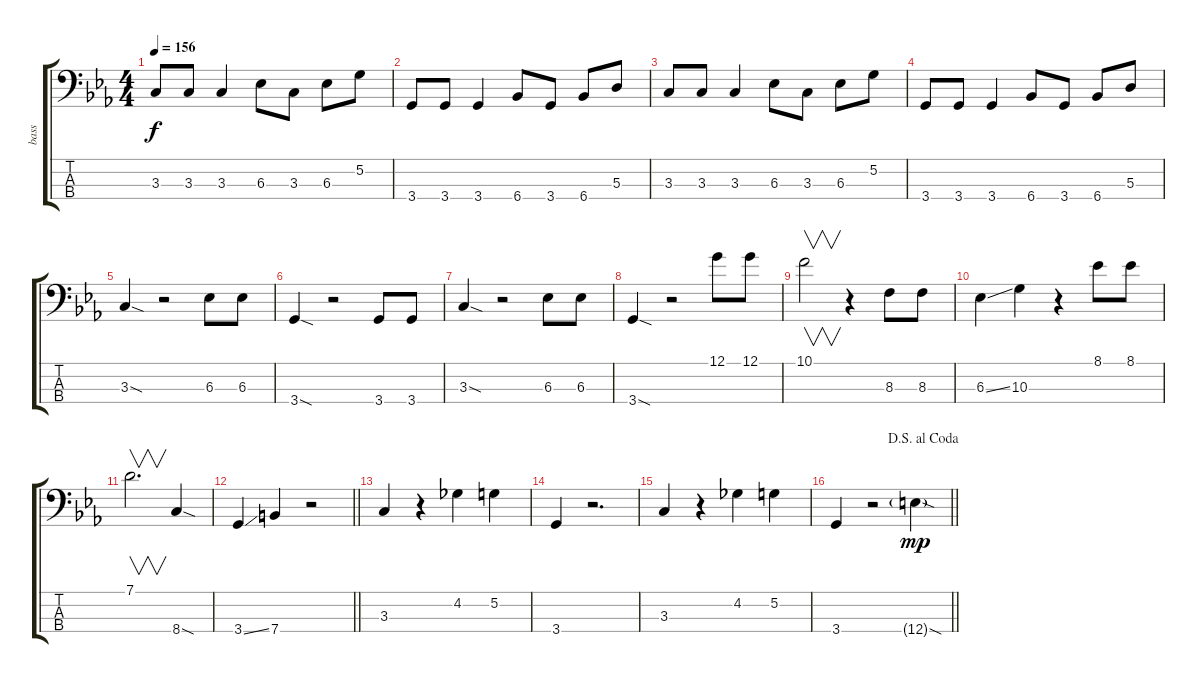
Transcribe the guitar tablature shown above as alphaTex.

\track ("bass" "bass") {instrument electricbasspick}
\staff {score tabs}
\tuning (G2 D2 A1 E1) {hide}
\ts (4 4)
\tempo 156
\clef f4
\ks eb
3.3.8{dy f} 3.3.8 3.3.4 6.3.8 3.3.8 6.3.8 5.2.8 |
3.4.8 3.4.8 3.4.4 6.4.8 3.4.8 6.4.8 5.3.8 |
3.3.8 3.3.8 3.3.4 6.3.8 3.3.8 6.3.8 5.2.8 |
3.4.8 3.4.8 3.4.4 6.4.8 3.4.8 6.4.8 5.3.8 |
3.3{sod}.4 r.2 6.3.8 6.3.8 |
3.4{sod}.4 r.2 3.4.8 3.4.8 |
3.3{sod}.4 r.2 6.3.8 6.3.8 |
3.4{sod}.4 r.2 12.1.8 12.1.8 |
10.1.2{v} r.4 8.3.8 8.3.8 |
6.3{ss}.4 10.3.4 r.4 8.1.8 8.1.8 |
7.1.2{v d} 8.4{sod}.4 |
\barLineRight lightlight
3.4{ss}.4 7.4.4 r.2 |
3.3.4 r.4 4.2.4 5.2.4 |
3.4.4 r.2{d} |
3.3.4 r.4 4.2.4 5.2.4 |
\jump dalsegnoalcoda
\barLineRight lightlight
3.4.4 r.2 12.4{sod g}.4{dy mp}
